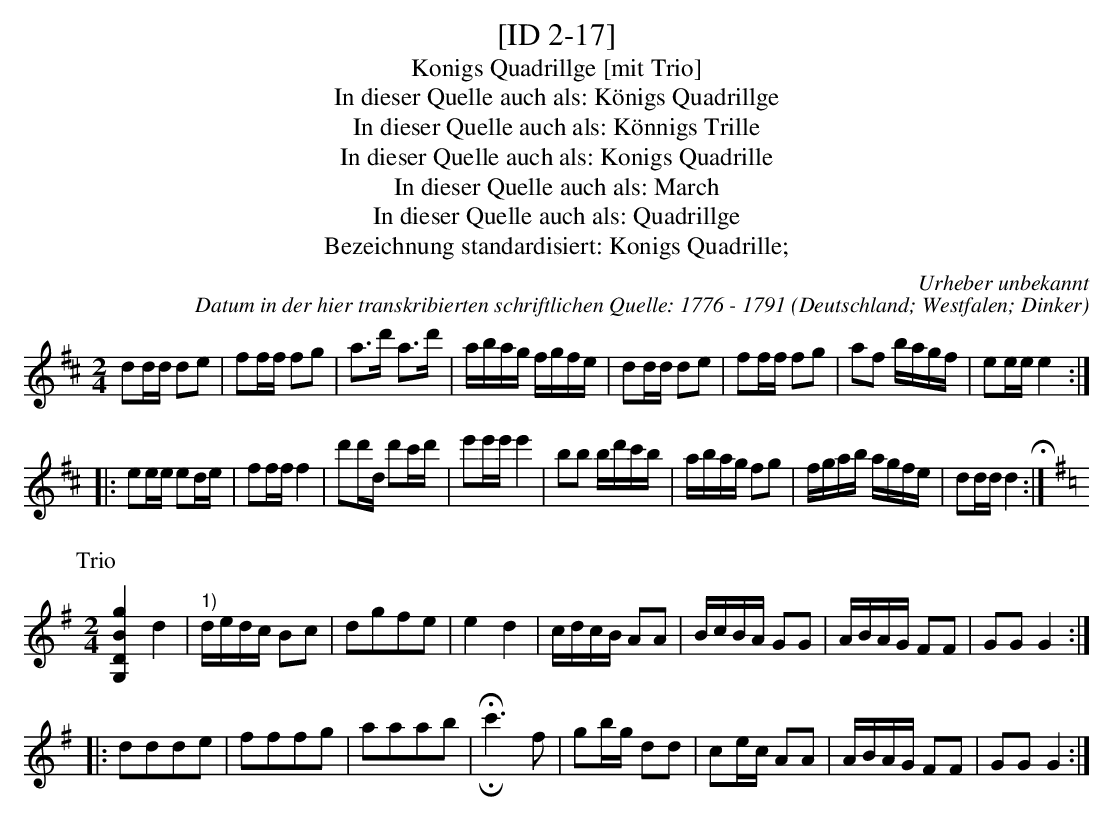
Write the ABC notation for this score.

X:1
T:[ID 2-17]
Bezeichnung standardisiert: K\"onigs Quadrille
T:Konigs Quadrillge [mit Trio]
T:In dieser Quelle auch als: K\"onigs Quadrillge
T:In dieser Quelle auch als: K\"onnigs Trille
T:In dieser Quelle auch als: Konigs Quadrille
T:In dieser Quelle auch als: March
T:In dieser Quelle auch als: Quadrillge
C:Urheber unbekannt
C:Datum in der hier transkribierten schriftlichen Quelle: 1776 - 1791
O:Deutschland; Westfalen; Dinker
T:Bezeichnung standardisiert: Konigs Quadrille;
M:2/4
L:1/16
K:Dion
d2dd d2e2 | f2ff f2g2 | a2>d'2 a2>d'2 | abag fgfe | d2dd d2e2 | f2ff f2g2 | a2f2 bagf | e2eee4 ::
e2ee e2de | f2fff4 | d'2d'd d'2c'd' | e'2e'e'e'4 | b2b2 bd'c'b | abag f2g2 | fgab agfe | d2ddd4 H:|
P:Trio
M:2/4
K:G
[g4B4D4G,4]d4 | "^1)"dedc B2c2 | d2g2f2e2 | e4d4 | cdcB A2A2 | BcBA G2G2 | ABAG F2F2 | G2G2G4 ::
d2d2d2e2 | f2f2f2g2 | a2a2a2b2 | H!invertedfermata!c'6f2 | g2bg d2d2 | c2ec A2A2 | ABAG F2F2 | G2G2G4 :|
